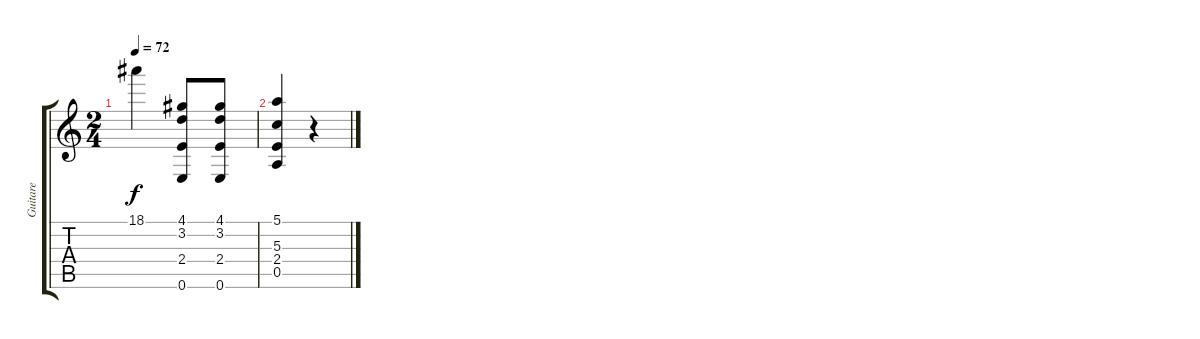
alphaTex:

\track ("Guitare" "Guitare") {instrument acousticguitarnylon}
\staff {score tabs}
\tuning (E4 B3 G3 D3 A2 E2) {hide}
\ts (2 4)
\tempo 72
\clef g2
\ks c
18.1{t}.4{dy f} (4.1 3.2 2.4 0.6).8 (4.1 3.2 2.4 0.6).8 |
(5.1 5.3 2.4 0.5).4 r.4
